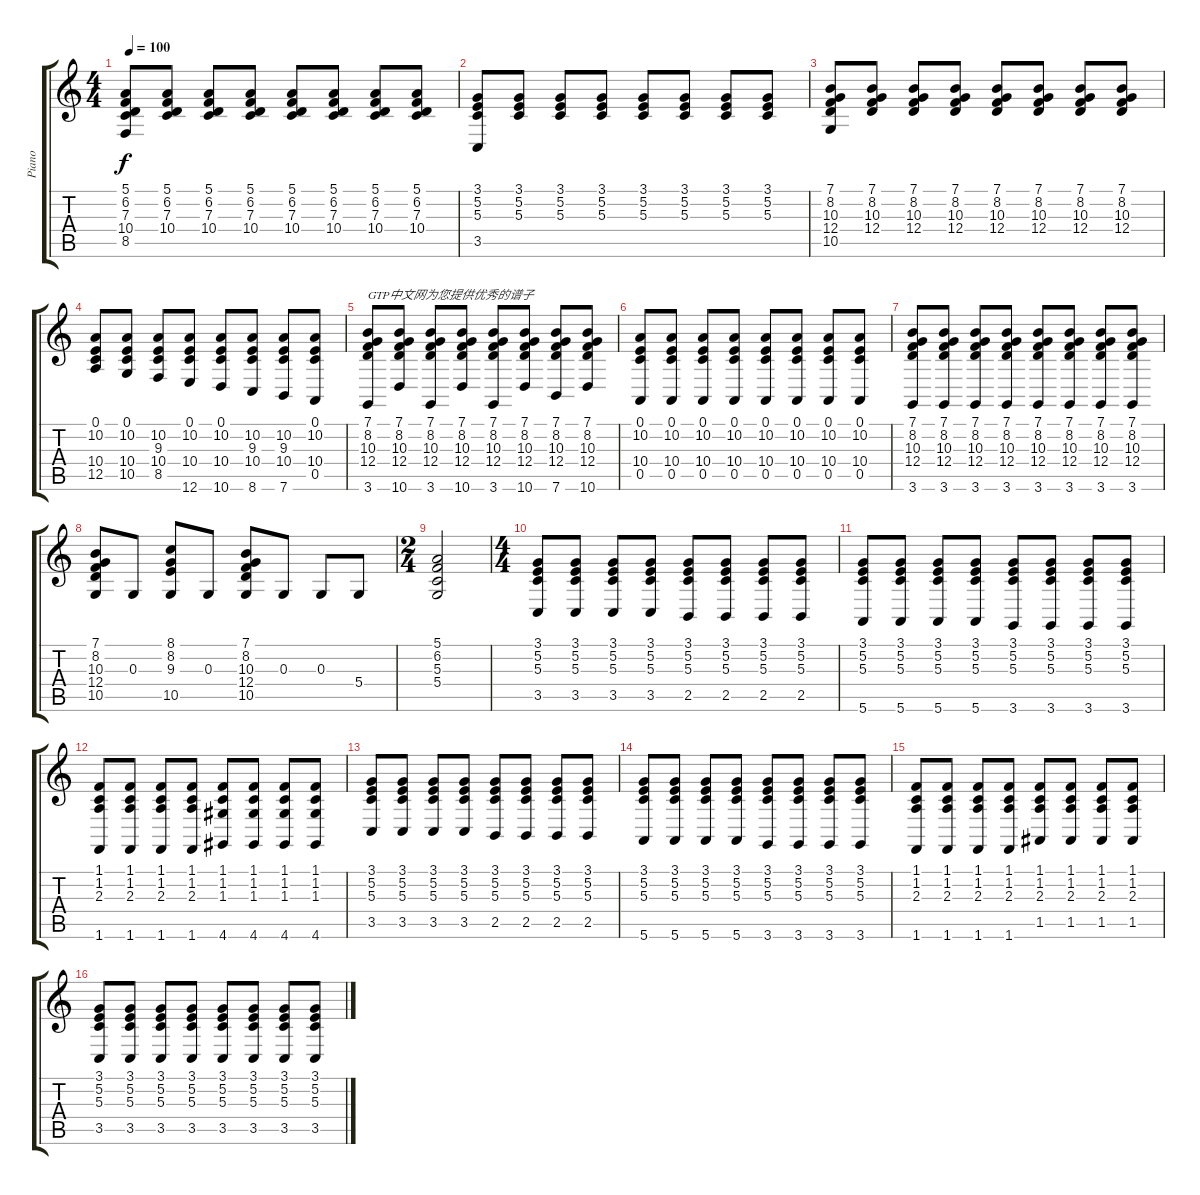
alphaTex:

\track ("Piano" "Piano") {instrument brightacousticpiano}
\staff {score tabs}
\tuning (E4 B3 G3 D3 A2 E2) {hide}
\ts (4 4)
\tempo 100
\clef g2
\ks c
(5.1 6.2 7.3 10.4 8.5).8{dy f instrument brightacousticpiano} (5.1 6.2 7.3 10.4).8 (5.1 6.2 7.3 10.4).8 (5.1 6.2 7.3 10.4).8 (5.1 6.2 7.3 10.4).8 (5.1 6.2 7.3 10.4).8 (5.1 6.2 7.3 10.4).8 (5.1 6.2 7.3 10.4).8 |
(3.1 5.2 5.3 3.5).8 (3.1 5.2 5.3).8 (3.1 5.2 5.3).8 (3.1 5.2 5.3).8 (3.1 5.2 5.3).8 (3.1 5.2 5.3).8 (3.1 5.2 5.3).8 (3.1 5.2 5.3).8 |
(7.1 8.2 10.3 12.4 10.5).8 (7.1 8.2 10.3 12.4).8 (7.1 8.2 10.3 12.4).8 (7.1 8.2 10.3 12.4).8 (7.1 8.2 10.3 12.4).8 (7.1 8.2 10.3 12.4).8 (7.1 8.2 10.3 12.4).8 (7.1 8.2 10.3 12.4).8 |
(0.1 10.2 10.4 12.5).8 (0.1 10.2 10.4 10.5).8 (10.2 9.3 10.4 8.5).8 (0.1 10.2 10.4 12.6).8 (0.1 10.2 10.4 10.6).8 (10.2 9.3 10.4 8.6).8 (10.2 9.3 10.4 7.6).8 (0.1 10.2 10.4 0.5).8 |
(7.1 8.2 10.3 12.4 3.6).8{txt "GTP中文网为您提供优秀的谱子"} (7.1 8.2 10.3 12.4 10.6).8 (7.1 8.2 10.3 12.4 3.6).8 (7.1 8.2 10.3 12.4 10.6).8 (7.1 8.2 10.3 12.4 3.6).8 (7.1 8.2 10.3 12.4 10.6).8 (7.1 8.2 10.3 12.4 7.6).8 (7.1 8.2 10.3 12.4 10.6).8 |
(0.1 10.2 10.4 0.5).8 (0.1 10.2 10.4 0.5).8 (0.1 10.2 10.4 0.5).8 (0.1 10.2 10.4 0.5).8 (0.1 10.2 10.4 0.5).8 (0.1 10.2 10.4 0.5).8 (0.1 10.2 10.4 0.5).8 (0.1 10.2 10.4 0.5).8 |
(7.1 8.2 10.3 12.4 3.6).8 (7.1 8.2 10.3 12.4 3.6).8 (7.1 8.2 10.3 12.4 3.6).8 (7.1 8.2 10.3 12.4 3.6).8 (7.1 8.2 10.3 12.4 3.6).8 (7.1 8.2 10.3 12.4 3.6).8 (7.1 8.2 10.3 12.4 3.6).8 (7.1 8.2 10.3 12.4 3.6).8 |
(7.1 8.2 10.3 12.4 10.5).8 0.3.8 (8.1 8.2 9.3 10.5).8 0.3.8 (7.1 8.2 10.3 12.4 10.5).8 0.3.8 0.3.8 5.4.8 |
\ts (2 4)
(5.1 6.2 5.3 5.4).2 |
\ts (4 4)
(3.1 5.2 5.3 3.5).8 (3.1 5.2 5.3 3.5).8 (3.1 5.2 5.3 3.5).8 (3.1 5.2 5.3 3.5).8 (3.1 5.2 5.3 2.5).8 (3.1 5.2 5.3 2.5).8 (3.1 5.2 5.3 2.5).8 (3.1 5.2 5.3 2.5).8 |
(3.1 5.2 5.3 5.6).8 (3.1 5.2 5.3 5.6).8 (3.1 5.2 5.3 5.6).8 (3.1 5.2 5.3 5.6).8 (3.1 5.2 5.3 3.6).8 (3.1 5.2 5.3 3.6).8 (3.1 5.2 5.3 3.6).8 (3.1 5.2 5.3 3.6).8 |
(1.1 1.2 2.3 1.6).8 (1.1 1.2 2.3 1.6).8 (1.1 1.2 2.3 1.6).8 (1.1 1.2 2.3 1.6).8 (1.1 1.2 1.3 4.6).8 (1.1 1.2 1.3 4.6).8 (1.1 1.2 1.3 4.6).8 (1.1 1.2 1.3 4.6).8 |
(3.1 5.2 5.3 3.5).8 (3.1 5.2 5.3 3.5).8 (3.1 5.2 5.3 3.5).8 (3.1 5.2 5.3 3.5).8 (3.1 5.2 5.3 2.5).8 (3.1 5.2 5.3 2.5).8 (3.1 5.2 5.3 2.5).8 (3.1 5.2 5.3 2.5).8 |
(3.1 5.2 5.3 5.6).8 (3.1 5.2 5.3 5.6).8 (3.1 5.2 5.3 5.6).8 (3.1 5.2 5.3 5.6).8 (3.1 5.2 5.3 3.6).8 (3.1 5.2 5.3 3.6).8 (3.1 5.2 5.3 3.6).8 (3.1 5.2 5.3 3.6).8 |
(1.1 1.2 2.3 1.6).8 (1.1 1.2 2.3 1.6).8 (1.1 1.2 2.3 1.6).8 (1.1 1.2 2.3 1.6).8 (1.1 1.2 2.3 1.5).8 (1.1 1.2 2.3 1.5).8 (1.1 1.2 2.3 1.5).8 (1.1 1.2 2.3 1.5).8 |
(3.1 5.2 5.3 3.5).8 (3.1 5.2 5.3 3.5).8 (3.1 5.2 5.3 3.5).8 (3.1 5.2 5.3 3.5).8 (3.1 5.2 5.3 3.5).8 (3.1 5.2 5.3 3.5).8 (3.1 5.2 5.3 3.5).8 (3.1 5.2 5.3 3.5).8
